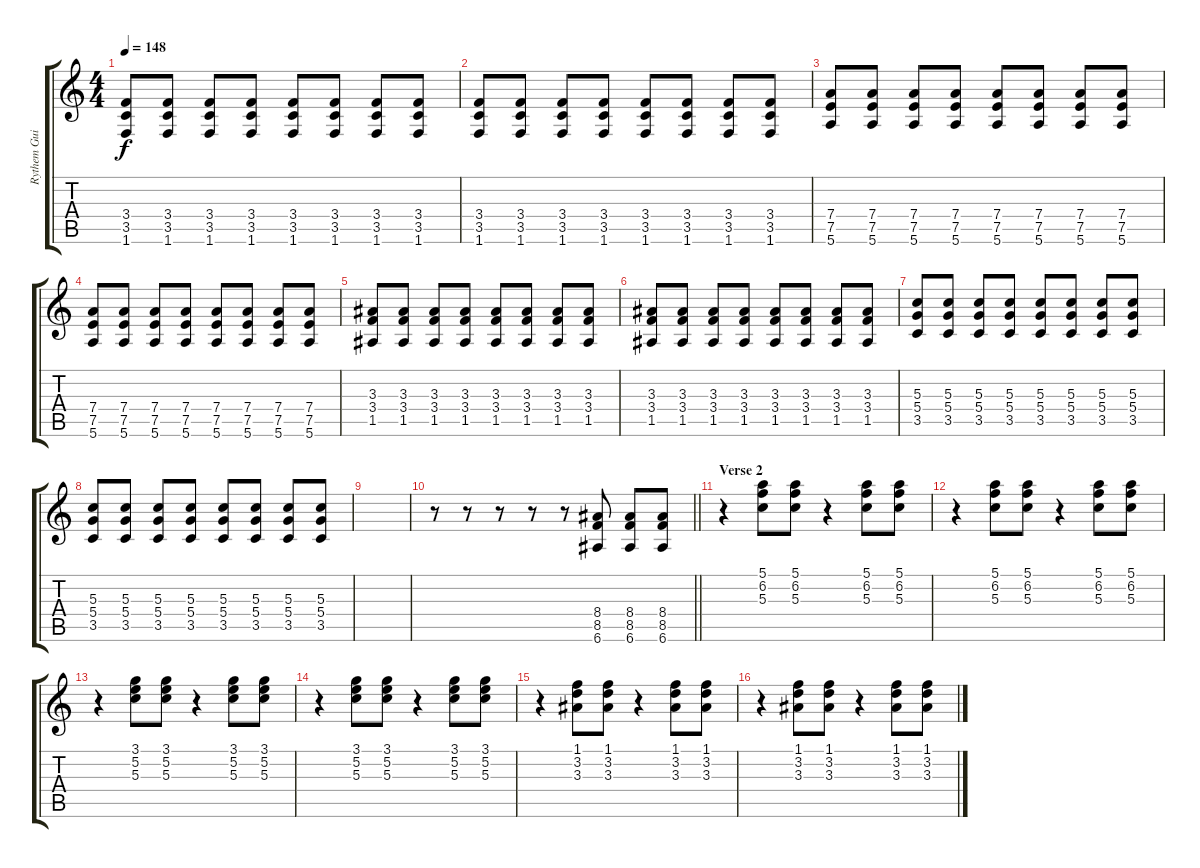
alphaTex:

\track ("Rythem Guitar " "Rythem Gui") {instrument distortionguitar}
\staff {score tabs}
\tuning (E4 B3 G3 D3 A2 E2) {hide}
\ts (4 4)
\tempo 148
\clef g2
\ks c
(3.4 3.5 1.6).8{dy f} (3.4 3.5 1.6).8 (3.4 3.5 1.6).8 (3.4 3.5 1.6).8 (3.4 3.5 1.6).8 (3.4 3.5 1.6).8 (3.4 3.5 1.6).8 (3.4 3.5 1.6).8 |
(3.4 3.5 1.6).8 (3.4 3.5 1.6).8 (3.4 3.5 1.6).8 (3.4 3.5 1.6).8 (3.4 3.5 1.6).8 (3.4 3.5 1.6).8 (3.4 3.5 1.6).8 (3.4 3.5 1.6).8 |
(7.4 7.5 5.6).8 (7.4 7.5 5.6).8 (7.4 7.5 5.6).8 (7.4 7.5 5.6).8 (7.4 7.5 5.6).8 (7.4 7.5 5.6).8 (7.4 7.5 5.6).8 (7.4 7.5 5.6).8 |
(7.4 7.5 5.6).8 (7.4 7.5 5.6).8 (7.4 7.5 5.6).8 (7.4 7.5 5.6).8 (7.4 7.5 5.6).8 (7.4 7.5 5.6).8 (7.4 7.5 5.6).8 (7.4 7.5 5.6).8 |
(3.3 3.4 1.5).8 (3.3 3.4 1.5).8 (3.3 3.4 1.5).8 (3.3 3.4 1.5).8 (3.3 3.4 1.5).8 (3.3 3.4 1.5).8 (3.3 3.4 1.5).8 (3.3 3.4 1.5).8 |
(3.3 3.4 1.5).8 (3.3 3.4 1.5).8 (3.3 3.4 1.5).8 (3.3 3.4 1.5).8 (3.3 3.4 1.5).8 (3.3 3.4 1.5).8 (3.3 3.4 1.5).8 (3.3 3.4 1.5).8 |
(5.3 5.4 3.5).8 (5.3 5.4 3.5).8 (5.3 5.4 3.5).8 (5.3 5.4 3.5).8 (5.3 5.4 3.5).8 (5.3 5.4 3.5).8 (5.3 5.4 3.5).8 (5.3 5.4 3.5).8 |
(5.3 5.4 3.5).8 (5.3 5.4 3.5).8 (5.3 5.4 3.5).8 (5.3 5.4 3.5).8 (5.3 5.4 3.5).8 (5.3 5.4 3.5).8 (5.3 5.4 3.5).8 (5.3 5.4 3.5).8 |
|
\barLineRight lightlight
r.8 r.8 r.8 r.8 r.8 (8.4 8.5 6.6).8 (8.4 8.5 6.6).8 (8.4 8.5 6.6).8 |
\section ("" "Verse 2")
r.4 (5.1 6.2 5.3).8 (5.1 6.2 5.3).8 r.4 (5.1 6.2 5.3).8 (5.1 6.2 5.3).8 |
r.4 (5.1 6.2 5.3).8 (5.1 6.2 5.3).8 r.4 (5.1 6.2 5.3).8 (5.1 6.2 5.3).8 |
r.4 (3.1 5.2 5.3).8 (3.1 5.2 5.3).8 r.4 (3.1 5.2 5.3).8 (3.1 5.2 5.3).8 |
r.4 (3.1 5.2 5.3).8 (3.1 5.2 5.3).8 r.4 (3.1 5.2 5.3).8 (3.1 5.2 5.3).8 |
r.4 (1.1 3.2 3.3).8 (1.1 3.2 3.3).8 r.4 (1.1 3.2 3.3).8 (1.1 3.2 3.3).8 |
r.4 (1.1 3.2 3.3).8 (1.1 3.2 3.3).8 r.4 (1.1 3.2 3.3).8 (1.1 3.2 3.3).8
